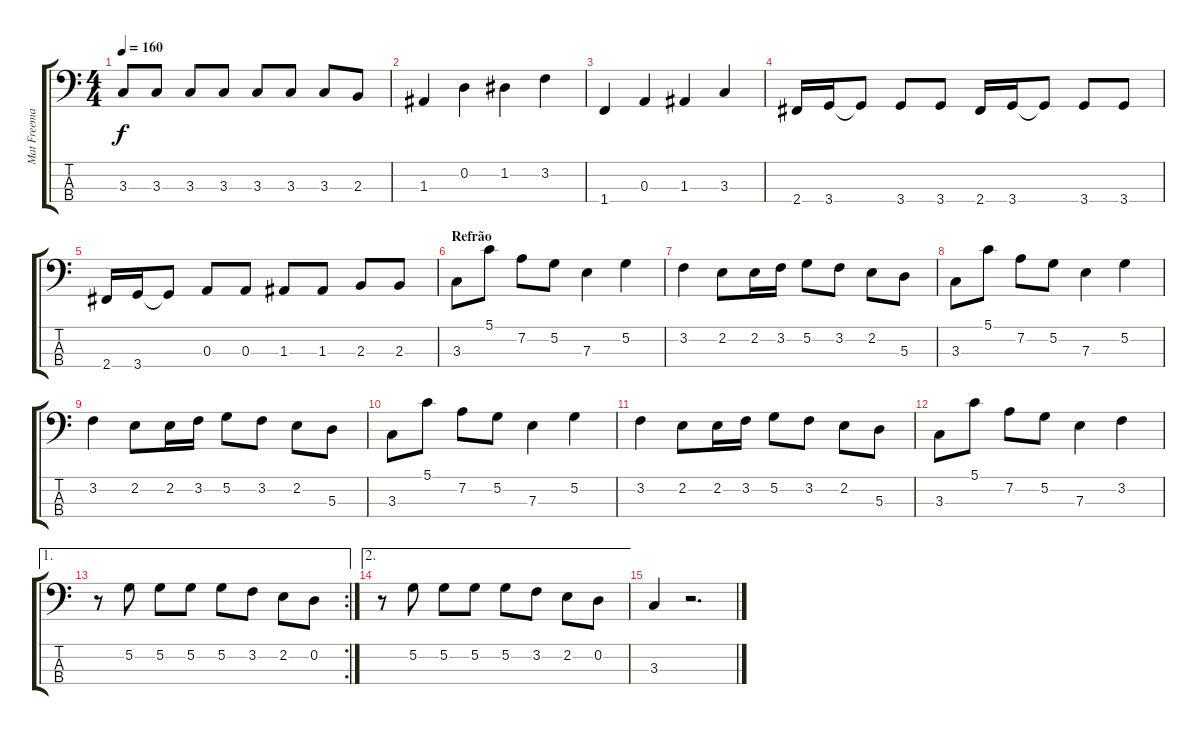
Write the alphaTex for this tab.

\track ("Mat Freeman" "Mat Freema") {instrument electricbassfinger}
\staff {score tabs}
\tuning (G2 D2 A1 E1) {hide}
\ts (4 4)
\tempo 160
\clef f4
\ks c
3.3.8{dy f} 3.3.8 3.3.8 3.3.8 3.3.8 3.3.8 3.3.8 2.3.8 |
1.3.4 0.2.4 1.2.4 3.2.4 |
1.4.4 0.3.4 1.3.4 3.3.4 |
2.4.16 3.4.16 3.4{t}.8 3.4.8 3.4.8 2.4.16 3.4.16 3.4{t}.8 3.4.8 3.4.8 |
2.4.16 3.4.16 3.4{t}.8 0.3.8 0.3.8 1.3.8 1.3.8 2.3.8 2.3.8 |
\section ("" "Refrão")
3.3.8 5.1.8 7.2.8 5.2.8 7.3.4 5.2.4 |
3.2.4 2.2.8 2.2.16 3.2.16 5.2.8 3.2.8 2.2.8 5.3.8 |
3.3.8 5.1.8 7.2.8 5.2.8 7.3.4 5.2.4 |
3.2.4 2.2.8 2.2.16 3.2.16 5.2.8 3.2.8 2.2.8 5.3.8 |
3.3.8 5.1.8 7.2.8 5.2.8 7.3.4 5.2.4 |
3.2.4 2.2.8 2.2.16 3.2.16 5.2.8 3.2.8 2.2.8 5.3.8 |
3.3.8 5.1.8 7.2.8 5.2.8 7.3.4 3.2.4 |
\ae 1
\rc 2
r.8 5.2.8 5.2.8 5.2.8 5.2.8 3.2.8 2.2.8 0.2.8 |
\ae 2
r.8 5.2.8 5.2.8 5.2.8 5.2.8 3.2.8 2.2.8 0.2.8 |
3.3.4 r.2{d}
